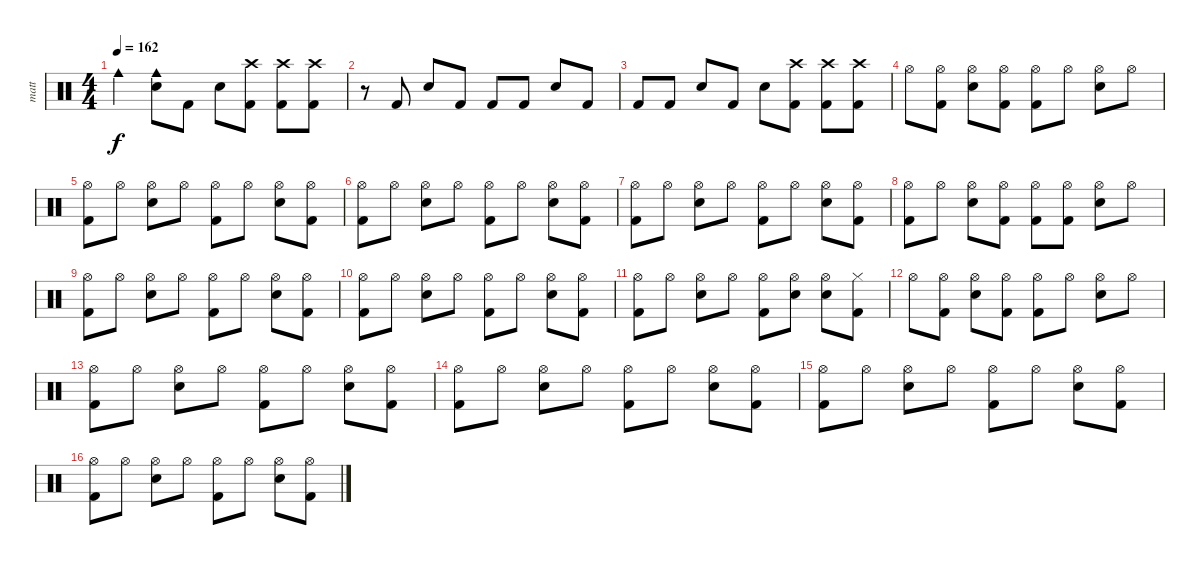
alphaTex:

\track ("matt" "matt") {instrument percussion}
\staff {score}
\articulation defaults
\ts (4 4)
\tempo 162
\clef neutral
\ks c "Cowbell medium (hit)".4{dy f}
("Cowbell medium (hit)" "Electric Snare (hit)").8 "Kick (hit) 2".8 "Electric Snare (hit)".8 ("Crash high (hit)" "Kick (hit) 2").8 ("Crash high (hit)" "Kick (hit) 2").8 ("Crash high (hit)" "Kick (hit) 2").8 |
r.8 "Kick (hit) 2".8 "Electric Snare (hit)".8 "Kick (hit) 2".8 "Kick (hit) 2".8 "Kick (hit) 2".8 "Electric Snare (hit)".8 "Kick (hit) 2".8 |
"Kick (hit) 2".8 "Kick (hit) 2".8 "Electric Snare (hit)".8 "Kick (hit) 2".8 "Electric Snare (hit)".8 ("Crash high (hit)" "Kick (hit) 2").8 ("Crash high (hit)" "Kick (hit) 2").8 ("Crash high (hit)" "Kick (hit) 2").8 |
"Hi-Hat (open)".8 ("Hi-Hat (open)" "Kick (hit) 2").8 ("Hi-Hat (open)" "Electric Snare (hit)").8 ("Hi-Hat (open)" "Kick (hit) 2").8 ("Hi-Hat (open)" "Kick (hit) 2").8 "Hi-Hat (open)".8 ("Hi-Hat (open)" "Electric Snare (hit)").8 "Hi-Hat (open)".8 |
("Hi-Hat (open)" "Kick (hit) 2").8 "Hi-Hat (open)".8 ("Hi-Hat (open)" "Electric Snare (hit)").8 "Hi-Hat (open)".8 ("Hi-Hat (open)" "Kick (hit) 2").8 "Hi-Hat (open)".8 ("Hi-Hat (open)" "Electric Snare (hit)").8 ("Hi-Hat (open)" "Kick (hit) 2").8 |
("Hi-Hat (open)" "Kick (hit) 2").8 "Hi-Hat (open)".8 ("Hi-Hat (open)" "Electric Snare (hit)").8 "Hi-Hat (open)".8 ("Hi-Hat (open)" "Kick (hit) 2").8 "Hi-Hat (open)".8 ("Hi-Hat (open)" "Electric Snare (hit)").8 ("Hi-Hat (open)" "Kick (hit) 2").8 |
("Hi-Hat (open)" "Kick (hit) 2").8 "Hi-Hat (open)".8 ("Hi-Hat (open)" "Electric Snare (hit)").8 "Hi-Hat (open)".8 ("Hi-Hat (open)" "Kick (hit) 2").8 "Hi-Hat (open)".8 ("Hi-Hat (open)" "Electric Snare (hit)").8 ("Hi-Hat (open)" "Kick (hit) 2").8 |
("Hi-Hat (open)" "Kick (hit) 2").8 "Hi-Hat (open)".8 ("Hi-Hat (open)" "Electric Snare (hit)").8 ("Hi-Hat (open)" "Kick (hit) 2").8 ("Hi-Hat (open)" "Kick (hit) 2").8 ("Hi-Hat (open)" "Kick (hit) 2").8 ("Hi-Hat (open)" "Electric Snare (hit)").8 "Hi-Hat (open)".8 |
("Hi-Hat (open)" "Kick (hit) 2").8 "Hi-Hat (open)".8 ("Hi-Hat (open)" "Electric Snare (hit)").8 "Hi-Hat (open)".8 ("Hi-Hat (open)" "Kick (hit) 2").8 "Hi-Hat (open)".8 ("Hi-Hat (open)" "Electric Snare (hit)").8 ("Hi-Hat (open)" "Kick (hit) 2").8 |
("Hi-Hat (open)" "Kick (hit) 2").8 "Hi-Hat (open)".8 ("Hi-Hat (open)" "Electric Snare (hit)").8 "Hi-Hat (open)".8 ("Hi-Hat (open)" "Kick (hit) 2").8 "Hi-Hat (open)".8 ("Hi-Hat (open)" "Electric Snare (hit)").8 ("Hi-Hat (open)" "Kick (hit) 2").8 |
("Hi-Hat (open)" "Kick (hit) 2").8 "Hi-Hat (open)".8 ("Hi-Hat (open)" "Electric Snare (hit)").8 "Hi-Hat (open)".8 ("Hi-Hat (open)" "Kick (hit) 2").8 ("Hi-Hat (open)" "Electric Snare (hit)").8 ("Hi-Hat (open)" "Electric Snare (hit)").8 ("Hi-Hat (closed)" "Kick (hit) 2").8 |
"Hi-Hat (open)".8 ("Hi-Hat (open)" "Kick (hit) 2").8 ("Hi-Hat (open)" "Electric Snare (hit)").8 ("Hi-Hat (open)" "Kick (hit) 2").8 ("Hi-Hat (open)" "Kick (hit) 2").8 "Hi-Hat (open)".8 ("Hi-Hat (open)" "Electric Snare (hit)").8 "Hi-Hat (open)".8 |
("Hi-Hat (open)" "Kick (hit) 2").8 "Hi-Hat (open)".8 ("Hi-Hat (open)" "Electric Snare (hit)").8 "Hi-Hat (open)".8 ("Hi-Hat (open)" "Kick (hit) 2").8 "Hi-Hat (open)".8 ("Hi-Hat (open)" "Electric Snare (hit)").8 ("Hi-Hat (open)" "Kick (hit) 2").8 |
("Hi-Hat (open)" "Kick (hit) 2").8 "Hi-Hat (open)".8 ("Hi-Hat (open)" "Electric Snare (hit)").8 "Hi-Hat (open)".8 ("Hi-Hat (open)" "Kick (hit) 2").8 "Hi-Hat (open)".8 ("Hi-Hat (open)" "Electric Snare (hit)").8 ("Hi-Hat (open)" "Kick (hit) 2").8 |
("Hi-Hat (open)" "Kick (hit) 2").8 "Hi-Hat (open)".8 ("Hi-Hat (open)" "Electric Snare (hit)").8 "Hi-Hat (open)".8 ("Hi-Hat (open)" "Kick (hit) 2").8 "Hi-Hat (open)".8 ("Hi-Hat (open)" "Electric Snare (hit)").8 ("Hi-Hat (open)" "Kick (hit) 2").8 |
("Hi-Hat (open)" "Kick (hit) 2").8 "Hi-Hat (open)".8 ("Hi-Hat (open)" "Electric Snare (hit)").8 "Hi-Hat (open)".8 ("Hi-Hat (open)" "Kick (hit) 2").8 "Hi-Hat (open)".8 ("Hi-Hat (open)" "Electric Snare (hit)").8 ("Hi-Hat (open)" "Kick (hit) 2").8
